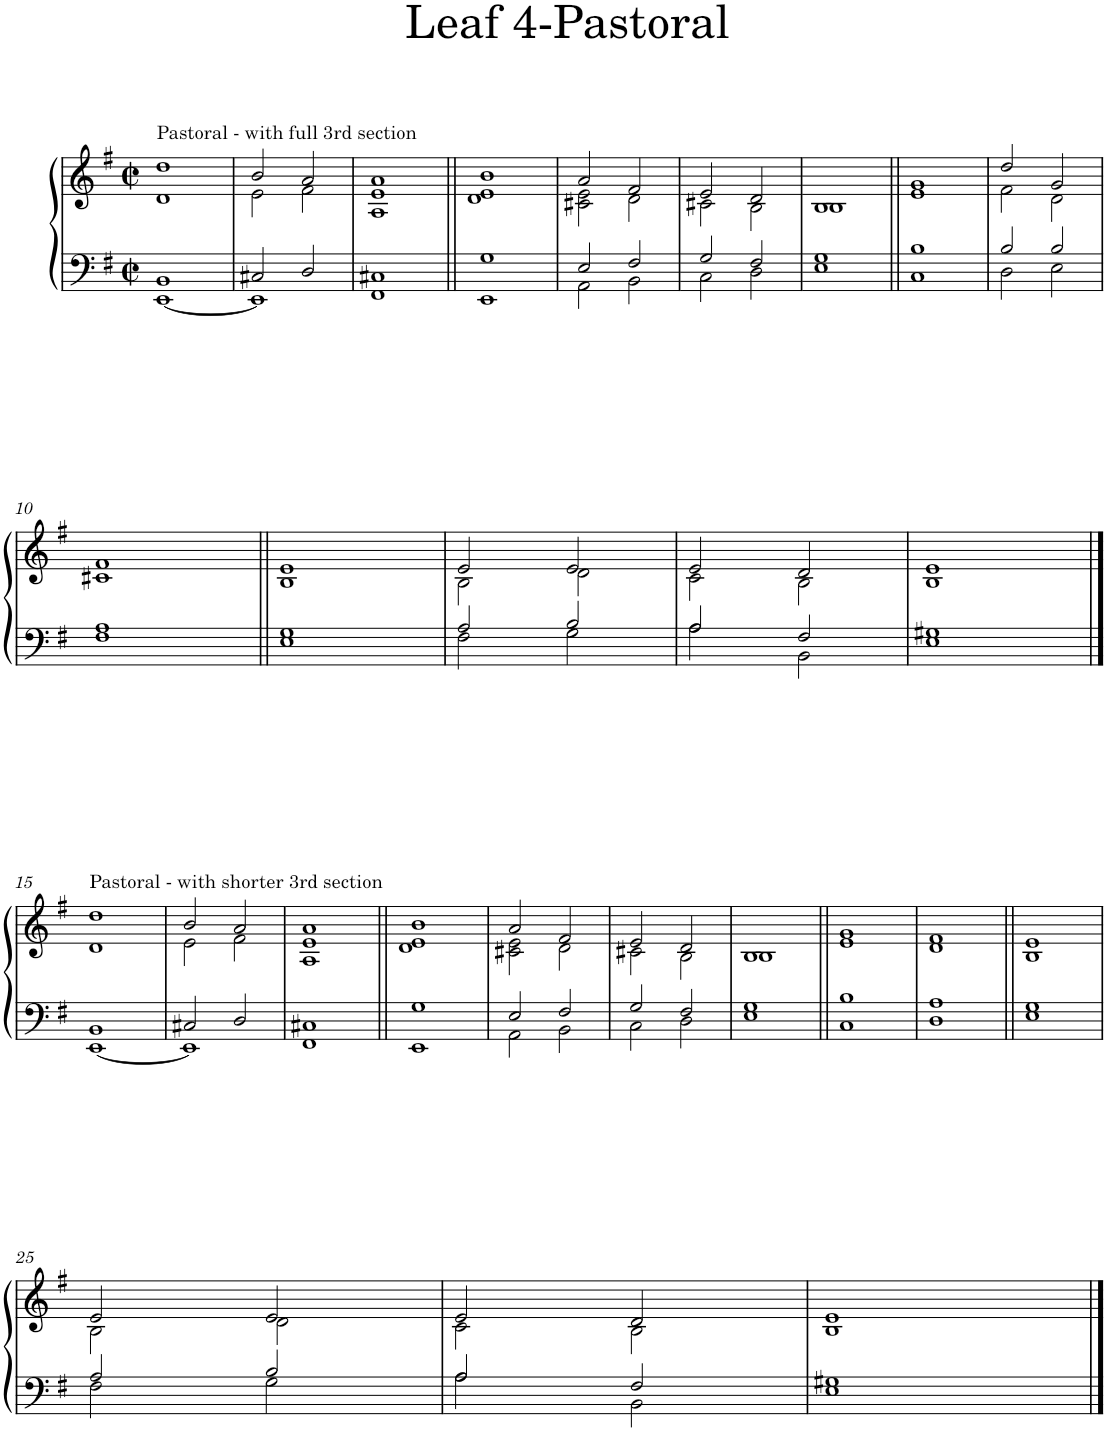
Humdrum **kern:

**kern	**kern
*part1	*part1
*staff2	*staff1
*I"Piano	*
*I'Pno.	*
*clefF4	*clefG2
*k[f#]	*k[f#]
*M2/2	*M2/2
*met(c|)	*met(c|)
=1	=1
*^	*^
!	!	!LO:TX:a:t=Pastoral - with full 3rd section	!
1BB	[1EE	1dd	1d
=2	=2	=2	=2
2C#X/	1EE]	2b/	2e\
2D/	.	2a/	2f#\
=3	=3	=3	=3
1C#X	1FF#	1e 1a	1A
=4||	=4||	=4||	=4||
1G	1EE	1b	1d 1e
=5	=5	=5	=5
2E/	2AA\	2a/	2c#X\ 2e\
2F#/	2BB\	2f#/	2d\
=6	=6	=6	=6
2G/	2C\	2e/	2c#X\
2F#/	2D\	2d/	2B\
=7	=7	=7	=7
1G	1E	1B	1B
=8||	=8||	=8||	=8||
1B	1C	1g	1e
=9	=9	=9	=9
2B/	2D\	2dd/	2f#\
2B/	2E\	2g/	2d\
!!LO:LB:g=z	!!
=10	=10	=10	=10
1A	1F#	1f#	1c#X
=11||	=11||	=11||	=11||
1G	1E	1e	1B
=12	=12	=12	=12
2A/	2F#\	2e/	2B\
2B/	2G\	2e/	2d\
=13	=13	=13	=13
2A/	2A\	2e/	2c\
2F#/	2BB\	2d/	2B\
=14	=14	=14	=14
1G#X	1E	1e	1B
!!LO:LB:g=z	!!
==15	==15	==15	==15
!	!	!LO:TX:a:t=Pastoral - with shorter 3rd section	!
1BB	[1EE	1dd	1d
=16	=16	=16	=16
2C#X/	1EE]	2b/	2e\
2D/	.	2a/	2f#\
=17	=17	=17	=17
1C#X	1FF#	1e 1a	1A
=18||	=18||	=18||	=18||
1G	1EE	1b	1d 1e
=19	=19	=19	=19
2E/	2AA\	2a/	2c#X\ 2e\
2F#/	2BB\	2f#/	2d\
=20	=20	=20	=20
2G/	2C\	2e/	2c#X\
2F#/	2D\	2d/	2B\
=21	=21	=21	=21
1G	1E	1B	1B
=22||	=22||	=22||	=22||
1B	1C	1g	1e
=23	=23	=23	=23
1A	1D	1f#	1d
=24||	=24||	=24||	=24||
1G	1E	1e	1B
!!LO:LB:g=z	!!
=25	=25	=25	=25
2A/	2F#\	2e/	2B\
2B/	2G\	2e/	2d\
=26	=26	=26	=26
2A/	2A\	2e/	2c\
2F#/	2BB\	2d/	2B\
=27	=27	=27	=27
1G#X	1E	1e	1B
*v	*v	*	*
*	*v	*v
==	==
*-	*-
